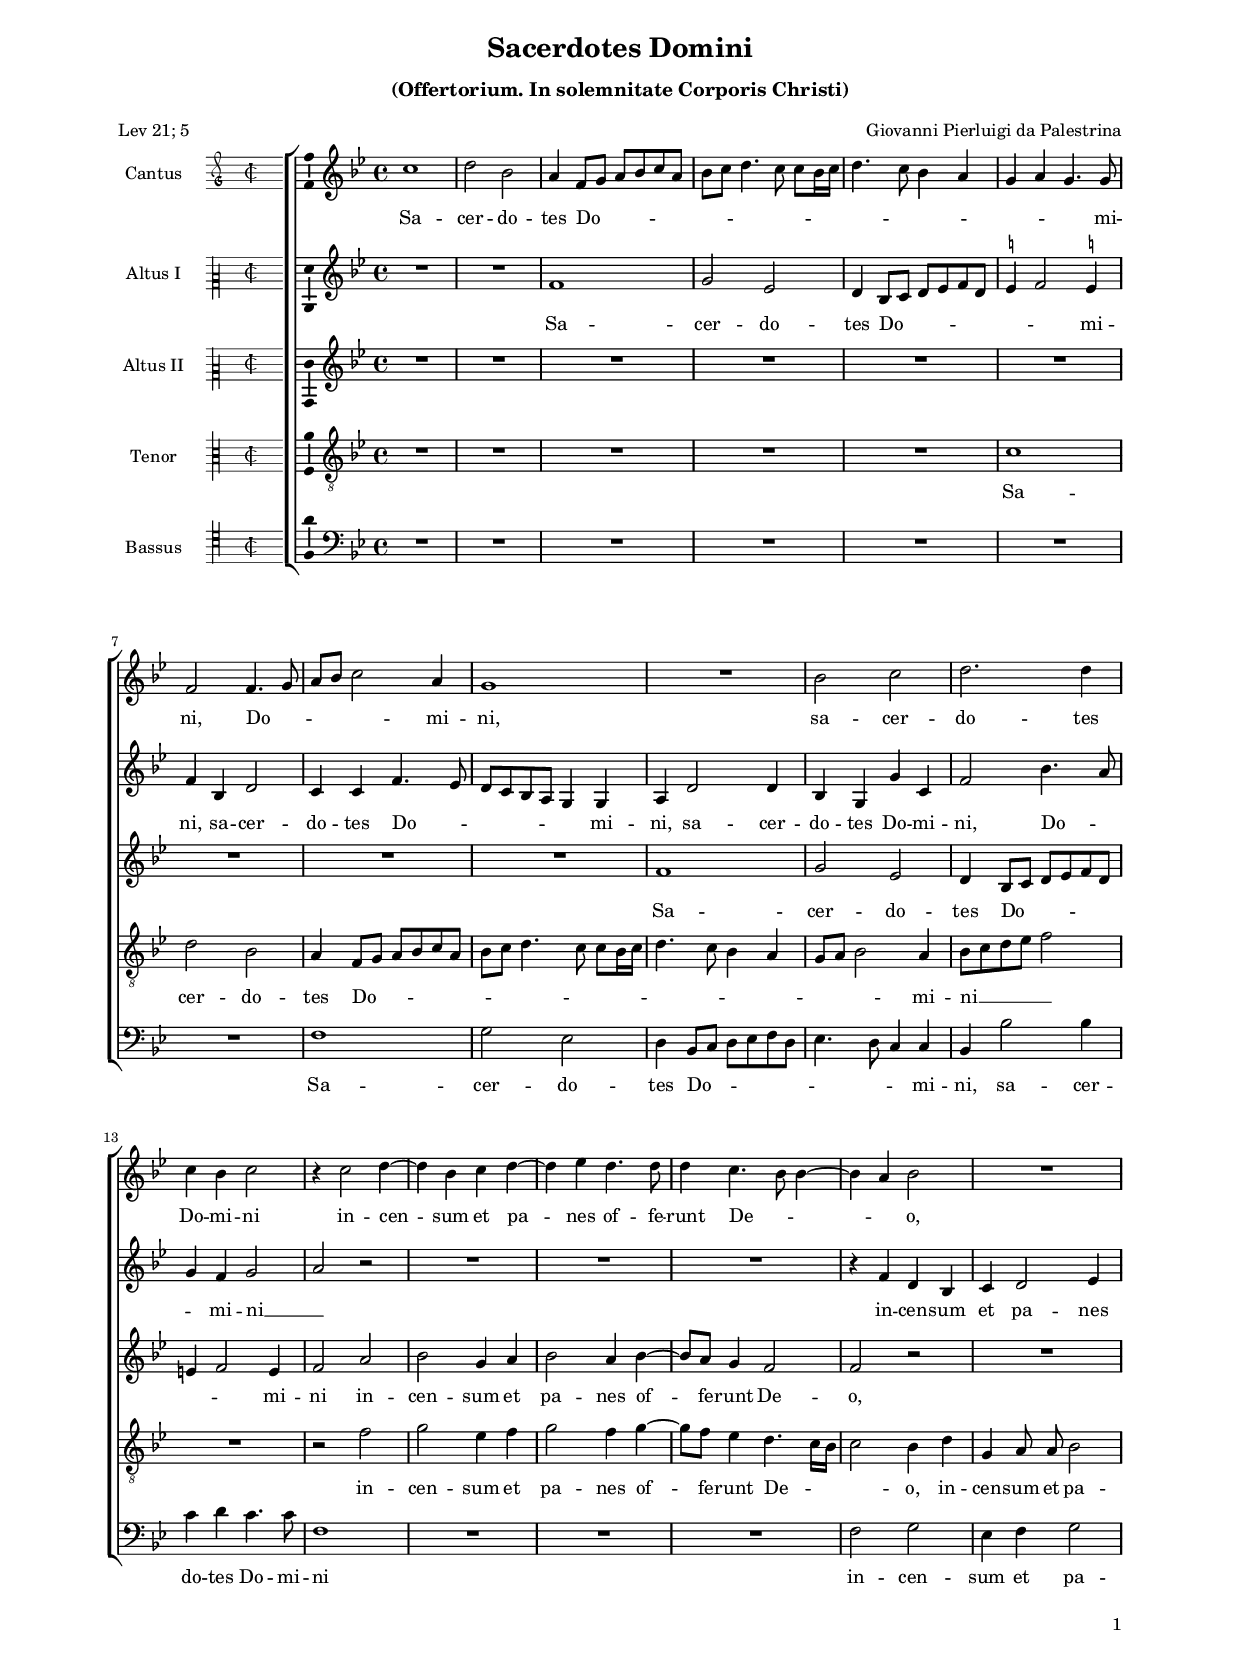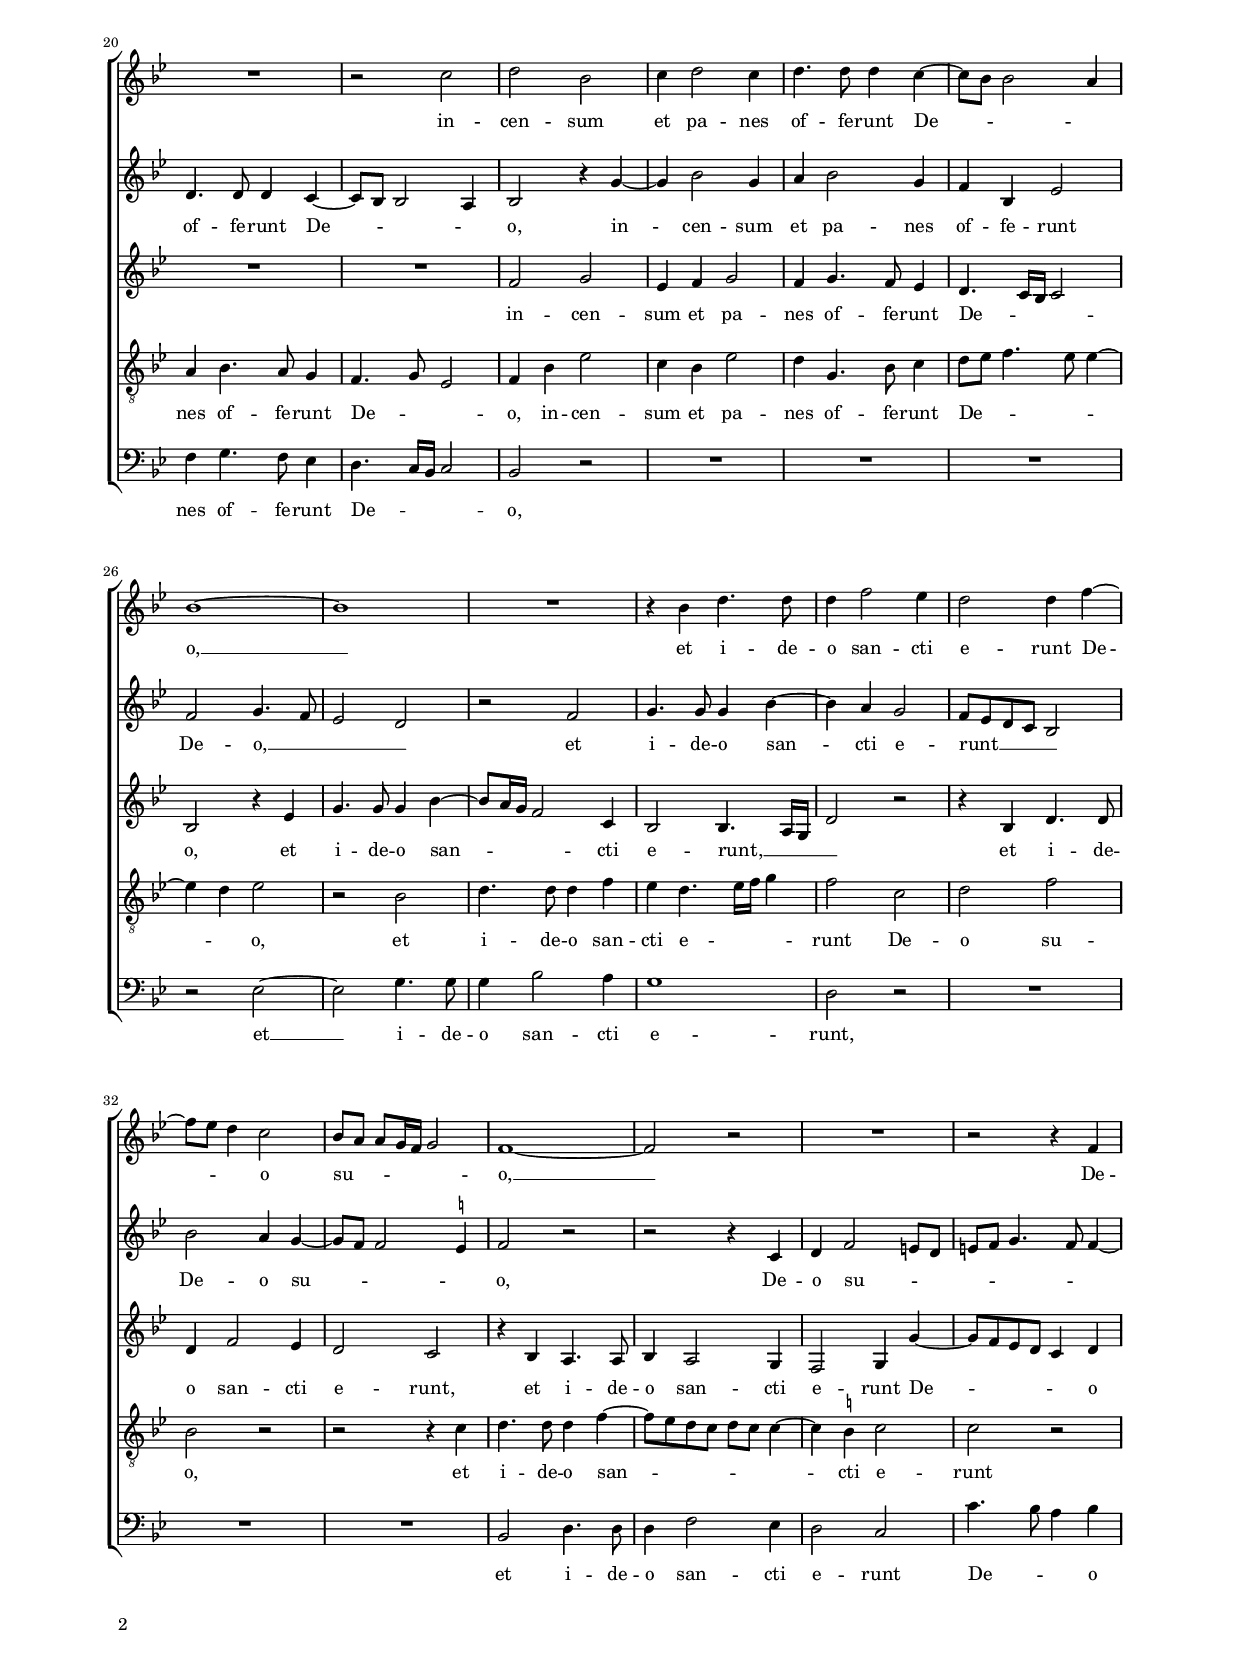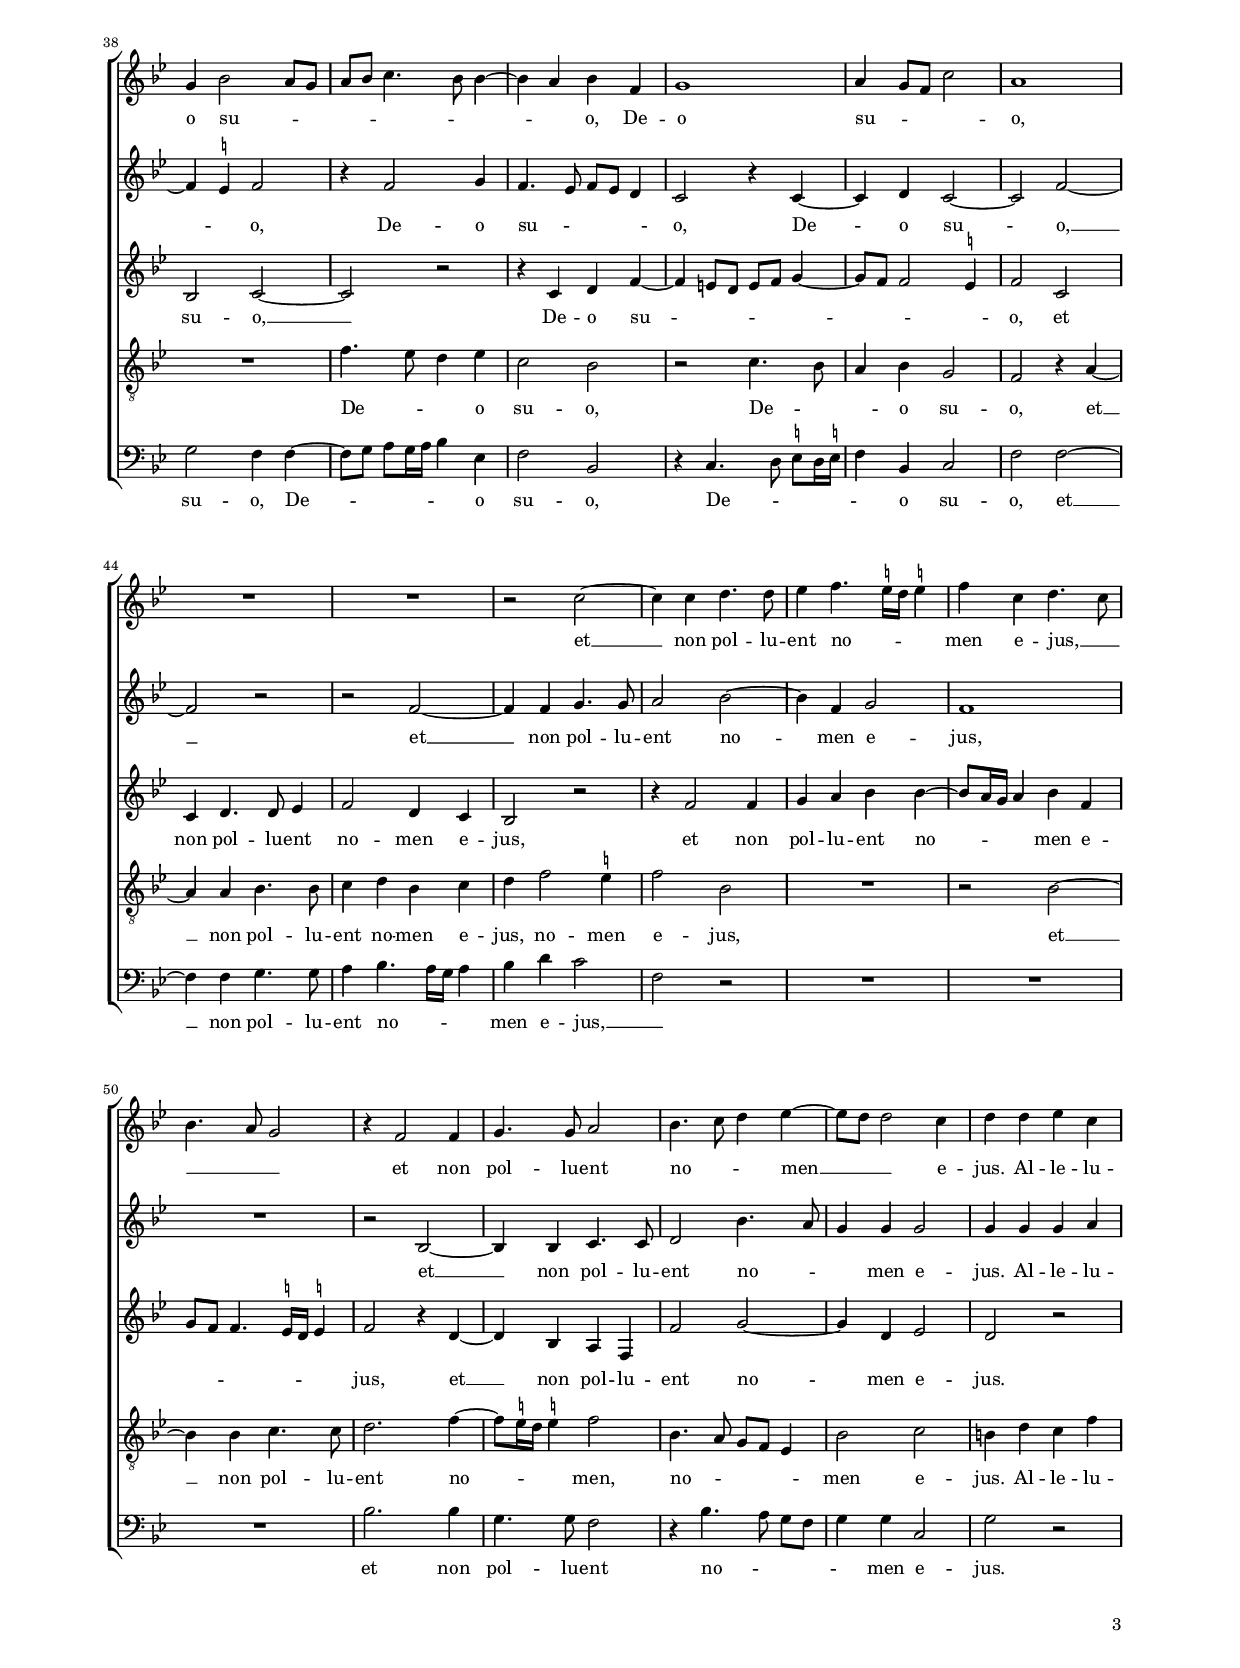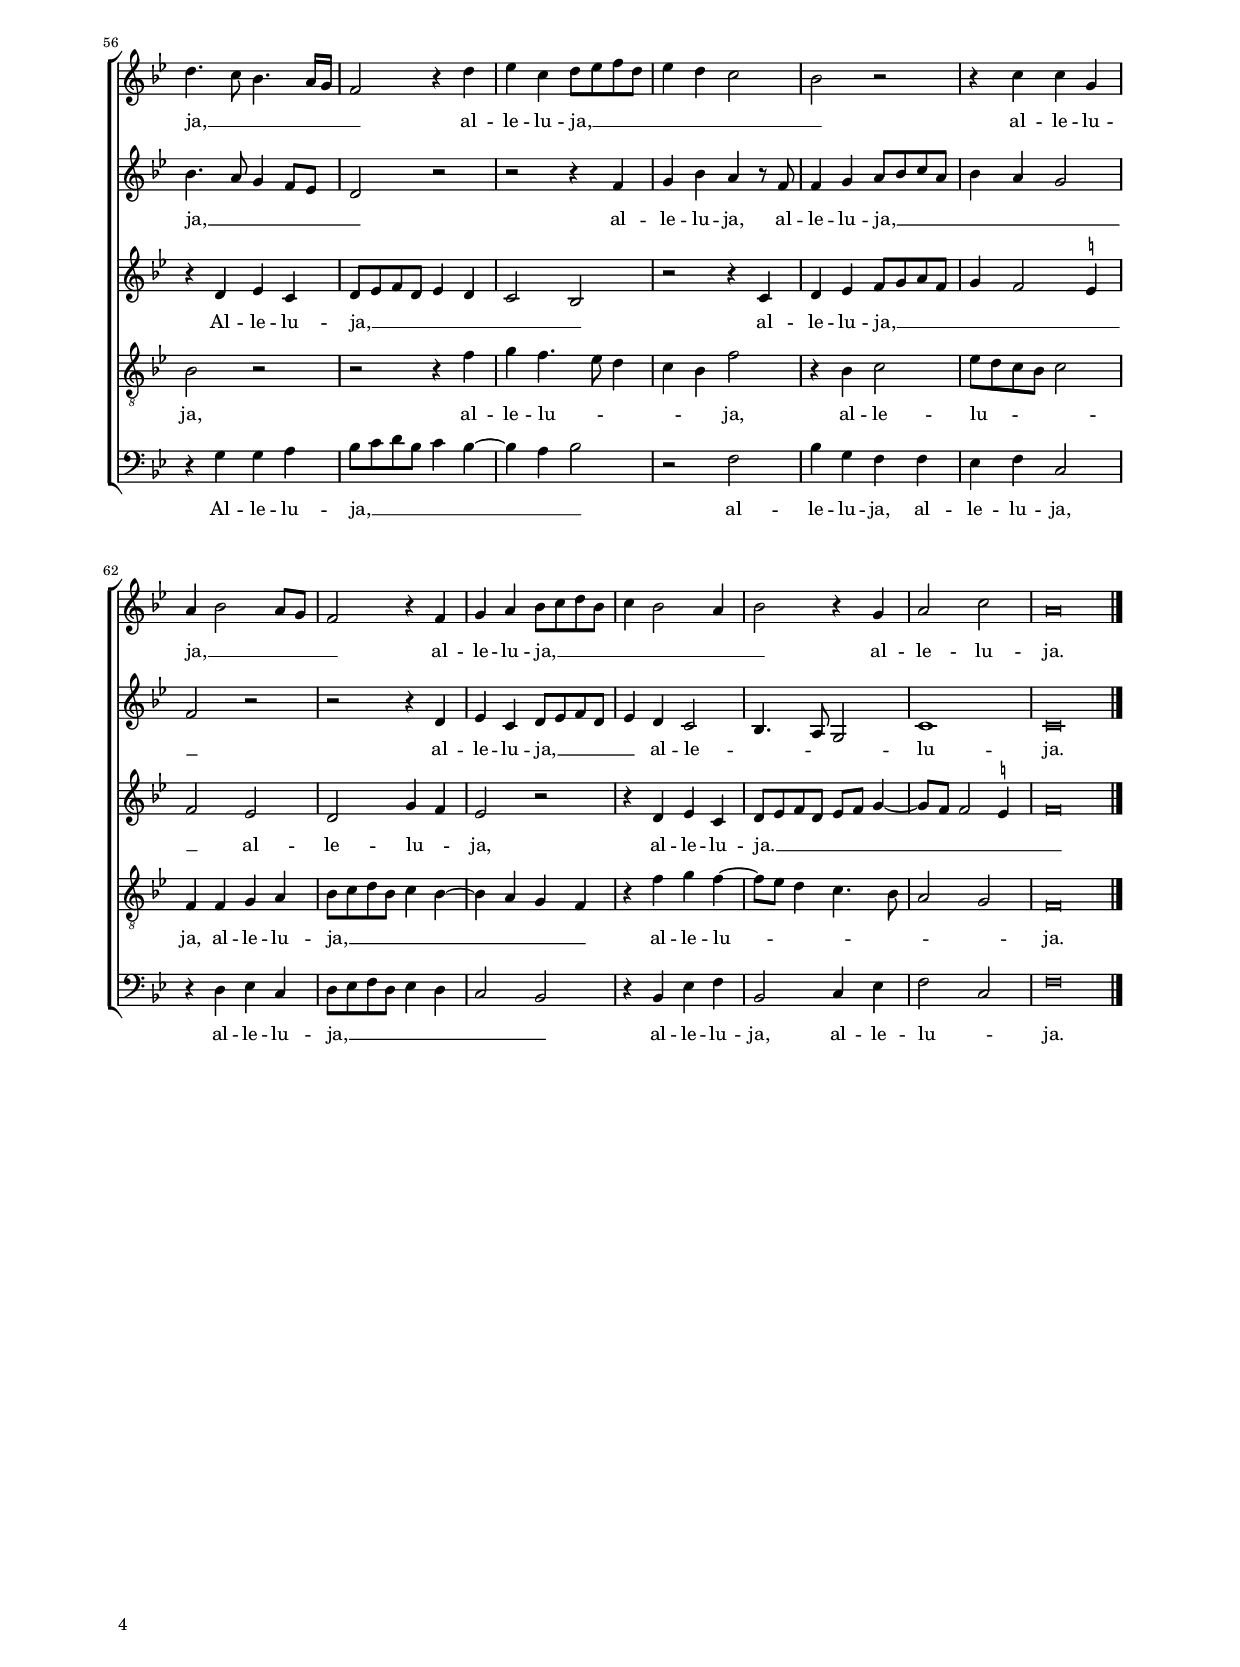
\header
{
  title="Sacerdotes Domini"
  subtitle=\markup { \column { \vspace #0.5 "(Offertorium. In solemnitate Corporis Christi)" \transparent "x" } }
  composer="Giovanni Pierluigi da Palestrina"
  poet="Lev 21; 5"
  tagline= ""
}

\version "2.24.1"
\language deutsch
#(set-global-staff-size 15)
% #(set-default-paper-size "letter")
#(ly:set-option 'point-and-click #f)




	ficta = { \once \set suggestAccidentals = ##t }

	forget = #(define-music-function (music) (ly:music?) #{
		\accidentalStyle forget
		$music
		\accidentalStyle default
		#})


    
\paper
	{
	top-margin = 1.6 \cm
	bottom-margin = 1 \cm
	left-margin = 2 \cm
	right-margin = 2 \cm
	ragged-bottom = ##f
	ragged-last-bottom = ##t
	print-page-number = ##f
	system-system-spacing = #'((basic-distance . 17) (minimum-distance . 14) (padding . 5) (strechability . 150))
	oddFooterMarkup=\markup   \fill-line { "" \fromproperty #'page:page-number-string }
	evenFooterMarkup=\markup  \fill-line { \fromproperty #'page:page-number-string "" }
	last-bottom-spacing = #'((basic-distance . 12) (minimum-distance . 7) (padding . 4))
    %systems-per-page = 3
	system-count = 11
	page-count = 4
%	min-systems-per-page = 3
%	print-all-headers = ##t
%	print-first-page-number = ##t
%	first-page-number = 1
	}

	
global = {
	\key c \major
	\time 4/4
    \set Score.tempoHideNote = ##t
    \tempo 4 = 100
    \skip 1*67
    \set Score.measureLength = #(ly:make-moment 2/1)
    \skip 1*2 \bar "|."
	}
    

incipitcantus = \relative c' {
    \time 2/2
    \clef "petrucci-g2"
    \key c \major
    }
    
incipitcantusVoice = <<
    \new MensuralVoice <<
        { s1 \noBreak }
        \incipitcantus
    >>
    >>
    
    
incipitaltus = \relative c' {
    \time 2/2
    \clef "petrucci-c2"
    \key c \major
    s4 \bar ""
    }
    
incipitaltusVoice = <<
    \new MensuralVoice <<
        { s1 \noBreak }
        \incipitaltus
    >>
    >>


incipitquintus = \relative c' {
    \time 2/2
    \clef "petrucci-c2"
    \key c \major
    }

incipitquintusVoice = <<
    \new MensuralVoice <<
        { s1 \noBreak }
        \incipitquintus
    >>
    >>


incipittenor = \relative c' {
    \time 2/2
    \clef "petrucci-c3"
    \key c \major
    }
    
incipittenorVoice = <<
    \new MensuralVoice <<
        { s1 \noBreak }
        \incipittenor
    >>
    >>
    
    
incipitbassus= \relative c {
    \time 2/2
    \clef "petrucci-c4"
    \key c \major
    }
    
incipitbassusVoice = <<
    \new MensuralVoice <<
        { s1 \noBreak }
        \incipitbassus
    >>
    >>


cantus =  \relative c''
	{
	d1
	e2 c
	h4 g8 a h c d h
	c8 d e4. d8 d[ c16 d]
%5
	e4. d8 c4 h |
	a4 h a4. a8
	g2 g4. a8
	h8 c d2 h4
	a1
%10
	R1 |
	c2 d
	e2. e4
	d4 c d2
	r4 d2 e4~
%15
	e4 c d e~ |
	e4 f e4. e8
	e4 d4. c8 c4~
	c4 h c2
	R1
%20
	R1 |
	r2 d
	e2 c
	d4 e2 d4
	e4. e8 e4 d~
%25
	d8 c c2 h4 |
	c1~
	c1
	R1
	r4 c e4. e8
%30
	e4 g2 f4 |
	e2 e4 g~
	g8 f e4 d2
	c8 h h[ a16 g] a2
	g1~
%35
	g2 r |
	R1
	r2 r4 g
	a4 c2 h8 a
	h8 c d4. c8 c4~
%40
	c4 h c g |
	a1
	h4 a8 g d'2
	h1
	R1
%45
	R1 |
	r2 d~
	d4 d e4. e8
	f4 g4. \ficta fis16 e \ficta fis!4
	g4 d e4. d8
%50
	c4. h8 a2 |
	r4 g2 g4
	a4. a8 h2
	c4. d8 e4 f~
    f8 e e2 d4
%55
	e4 e f d | \pageBreak
	e4. d8 c4. h16 a
	g2 r4 e'
	f4 d e8 f g e
	f4 e d2
%60
	c2 r |
    r4 d d a %\pageBreak
	h4 c2 h8 a
	g2 r4 g
	a4 h c8 d e c
%65
	d4 c2 h4 |
	c2 r4 a
	h2 d
	h\breve |
	}


altus =  \relative c'
	{
	R1
	R1
	g'1
	a2 f
%5
	e4 c8 d e f g e |
	\ficta fis4 g2 \ficta fis!4
	g4 c, e2
	d4 d g4. f8
	e8 d c h a4 a
%10
	h4 e2 e 4 |
	c4 a a' d,
	g2 c4. h8
	a4 g a2
	h2 r
%15
	R1 |
	R1
	R1
	r4 g e c
	d4 e2 f4
%20
	e4. e8 e4 d~ |
	d8 c c2 h4
	c2 r4 a'~
	a4 c2 a4
	h4 c2 a4
%25
	g4 c, f2 |
	g2 a4. g8
	f2 e
	r2 g
	a4. a8 a4 c~
%30
	c4 h a2 |
	g8 f e d c2
	c'2 h4 a~
	a8 g g2 \ficta fis4
	g2 r
%35
	r2 r4 d |
	e4 g2 fis8 e
	fis8 g a4. g8 g4~
	g4 \ficta fis g2
	r4 g2 a4
%40
	g4. f8 g[ f] e4 |
	d2 r4 d~
	d4 e d2~
	d2 g~
	g2 r
%45
	r2 g~ |
	g4 g a4. a8
	h2 c~
	c4 g a2
	g1
%50
	R1 |
	r2 c,~
	c4 c d4. d8
	e2 c'4. h8
	a4 a a2
%55
	a4 a a h |
	c4. h8 a4 g8 f
	e2 r
	r2 r4 g
	a4 c h r8 g
%60
	g4 a h8 c d h |
	c4 h a2
	g2 r
	r2 r4 e
	f4 d e8 f g e
%65
	f4 e d2 |
	c4. h8 a2
	d1
	d\breve |
	}


quintus =  \relative c'
	{
	R1
	R1
	R1
	R1
%5
	R1 |
	R1
	R1
	R1
	R1
%10
	g'1 |
	a2 f
	e4 c8 d e f g e
	fis4 g2 fis4
	g2 h
%15
	c2 a4 h |
	c2 h4 c~
	c8 h a4 g2
	g2 r
	R1
%20
	R1 |
	R1
	g2 a
	f4 g a2
	g4 a4. g8 f4
%25
	e4. d16 c d2 |
	c2 r4 f
	a4. a8 a4 c~
	c8 h16 a g2 d4
	c2 c4. h16 a
%30
	e'2 r |
	r4 c e4. e8
	e4 g2 f4
	e2 d
	r4 c h4. h8
%35
	c4 h2 a4 |
	g2 a4 a'~
	a8 g f e d4 e
	c2 d~
	d2 r
%40
	r4 d e g~ |
	g4 fis8 e fis g a4~
	a8 g g2 \ficta fis4
	g2 d
	d4 e4. e8 f4
%45
	g2 e4 d |
	c2 r
	r4 g'2 g4
	a4 h c c~
	c8 h16 a h4 c g
%50
	a8 g g4. \ficta fis16 e \ficta fis!4 |
	g2 r4 e~
	e4 c h g
	g'2 a~
	a4 e f2
%55
	e2 r |
	r4 e f d
	e8 f g e f4 e
	d2 c
	r2 r4 d
%60
	e4 f g8 a h g |
	a4 g2 \ficta fis4
	g2 f
	e2 a4 g
	f2 r
%65
	r4 e f d |
	e8 f g e f g a4~
	a8 g g2 \ficta fis4
	g\breve |
	}


tenor  =  \relative c'
	{
	R1
	R1
	R1
	R1
%5
	R1 |
	d1
	e2 c
	h4 g8 a h c d h
	c8 d e4. d8 d[ c16 d]
%10
	e4. d8 c4 h |
	a8 h c2 h4
	c8 d e f g2
	R1
	r2 g
%15
	a2 f4 g |
	a2 g4 a~
	a8 g f4 e4. d16 c
	d2 c4 e
	a,4 \autoBeamOff h8 h \autoBeamOn c2
%20
	h4 c4. h8 a4 |
	g4. a8 f2
	g4 c f2
	d4 c f2
	e4 a,4. c8 d4
%25
	e8 f g4. f8 f4~ |
	f4 e f2
	r2 c
	e4. e8 e4 g
	f4 e4. f16 g a4
%30
	g2 d |
	e2 g
	c,2 r
	r2 r4 d
	e4. e8 e4 g~
%35
	g8 f e d e d d4~ |
	d4 \ficta cis d2
	d2 r
	R1
	g4. f8 e4 f
%40
	d2 c |
	r2 d4. c8
	h4 c a2
	g2 r4 h~
	h4 h c4. c8
%45
	d4 e c d |
	e4 g2 \ficta fis4
	g2 c,
	R1
	r2 c~
%50
	c4 c d4. d8 |
	e2. g4~
	g8 \ficta fis16 e \ficta fis!4 g2
	c,4. h8 a[ g] f4
	c'2 d
%55
	cis4 e d g |
	c,2 r
	r2 r4 g'
	a4 g4. f8 e4
	d4 c g'2
%60
	r4 c, d2 |
	f8 e d c d2
	g,4 g a h
	c8 d e c d4 c~
	c4 h a g
%65
	r4 g' a g~ |
	g8 f e4 d4. c8
	h2 a
	g\breve |
	}


bassus  =  \relative c
	{
	R1
	R1
	R1
	R1
%5
	R1 |
	R1
	R1
	g'1
	a2 f
%10
	e4 c8 d e f g e |
	f4. e8 d4 d
	c4 c'2 c4
	d4 e d4. d8
	g,1
%15
	R1 |
	R1
	R1
	g2 a
	f4 g a2
%20
	g4 a4. g8 f4 |
	e4. d16 c d2
	c2 r
	R1
	R1
%25
	R1 |
	r2 f~
	f2 a4. a8
	a4 c2 h4
	a1
%30
	e2 r |
	R1
	R1
	R1
	c2 e4. e8
%35
	e4 g2 f4 |
	e2 d
	d'4. c8 h4 c
	a2 g4 g~
	g8 a h[ a16 h] c4 f,
%40
	g2 c, |
	r4 d4. e8 \ficta fis8[ e16 \ficta fis!]
	g4 c, d2
	g2 g~
	g4 g a4. a8
%45
	h4 c4. h16 a h4 |
	c4 e d2
	g,2 r
	R1
	R1
%50
	R1 |
	c2. c4
	a4. a8 g2
	r4 c4. h8 a[ g]
	a4 a d,2
%55
	a'2 r |
	r4 a a h
	c8 d e c d4 c~
	c4 h c2
	r2 g
%60
	c4 a g g |
	f4 g d2
	r4 e f d
	e8 f g e f4 e
	d2 c
%65
	r4 c f g |
	c,2 d4 f
	g2 d
	g\breve |
	}


lyricscantus = \lyricmode {
    Sa -- cer -- do -- tes Do -- _ _ _ _ _ _ _ _ _ _ _ _ _ _ _ _ _ _ _ mi -- ni,
    Do -- _ _ _ _ mi -- ni,
    sa -- cer -- do -- tes Do -- mi -- ni
    in -- cen -- sum et pa -- nes of -- fe -- runt De -- _ _ _ o,
    in -- cen -- sum et pa -- nes of -- fe -- runt De -- _ _ _ o, __
    et i -- de -- o san -- cti e -- runt De -- _ _ o su -- _ _ _ _ _ o, __
    De -- o su -- _ _ _ _ _ _ _ _ o,
    De -- o su -- _ _ _ o,
    et __ non pol -- lu -- ent no -- _ _ _ men e -- jus, __ _ _ _ _
    et non pol -- lu -- ent no -- _ _ men __ _ _ e -- jus.
    Al -- le -- lu -- ja, __ _ _ _ _ _
    al -- le -- lu -- ja, __ _ _ _ _ _ _ _
    al -- le -- lu -- ja, __ _ _ _ _
    al -- le -- lu -- ja, __ _ _ _ _ _ _ _
    al -- le -- lu -- ja.
	}


lyricsaltus = \lyricmode {
    Sa -- cer -- do -- tes Do -- _ _ _ _ _ _ _ mi -- ni,
    sa -- cer -- do -- tes Do -- _ _ _ _ _ _ mi -- ni,
    sa -- cer -- do -- tes Do -- mi -- ni,
    Do -- _ _ mi -- ni __ _
    in -- cen -- sum et pa -- nes of -- fe -- runt De -- _ _ _ o,
    in -- cen -- sum et pa -- nes of -- fe -- runt De -- o, __ _ _ _
    et i -- de -- o san -- cti e -- runt __ _ _ _ _ De -- o su -- _ _ _ o,
    De -- o su -- _ _ _ _ _ _ _ _ o,
    De -- o su -- _ _ _ _ o,
    De -- o su -- o, __
    et __ non pol -- lu -- ent no -- men e -- jus,
    et __ non pol -- lu -- ent no -- _ _ men e -- jus.
    Al -- le -- lu -- ja, __ _ _ _ _ _
    al -- le -- lu -- ja,
    al -- le -- lu -- ja, __ _ _ _ _ _ _ _
    al -- le -- lu -- ja, __ _ _ _ _
    al -- le -- _ _ _ lu -- ja.
	}


lyricsquintus = \lyricmode {
    Sa -- cer -- do -- tes Do -- _ _ _ _ _ _ _ mi -- ni
    in -- cen -- sum et pa -- nes of -- fe -- runt De -- o,
    in -- cen -- sum et pa -- nes of -- fe -- runt De -- _ _ _ o,
    et i -- de -- o san -- _ _ _ cti e -- runt, __ _ _ _
    et i -- de -- o san -- cti e -- runt,
    et i -- de -- o san -- cti e -- runt De -- _ _ _ _ o su -- o, __
    De -- o su -- _ _ _ _ _ _ _ _ o,
    et non pol -- lu -- ent no -- men e -- jus,
    et non pol -- lu -- ent no -- _ _ _ men e -- _ _ _ _ _ _ jus,
    et __ non pol -- lu -- ent no -- men e -- jus.
    Al -- le -- lu -- ja, __ _ _ _ _ _ _ _
    al -- le -- lu -- ja, __ _ _ _ _ _ _ _
    al -- le -- lu -- _ ja,
    al -- le -- lu -- ja. __ _ _ _ _ _ _ _ _ _ _
	}


lyricstenor = \lyricmode {
    Sa -- cer -- do -- tes Do -- _ _ _ _ _ _ _ _ _ _ _ _ _ _ _ _ _ _ _ mi -- ni __ _ _ _ _
    in -- cen -- sum et pa -- nes of -- fe -- runt De -- _ _ _ o,
    in -- cen -- sum et pa -- nes of -- fe -- runt De -- _ _ o,
    in -- cen -- sum et pa -- nes of -- fe -- runt De -- _ _ _ _ _ o,
    et i -- de -- o san -- cti e -- _ _ _ runt De -- o su -- o,
    et i -- de -- o san -- _ _ _ _ _ _ cti e -- runt De -- _ _ o su -- o,
    De -- _ _ o su -- o,
    et __ non pol -- lu -- ent no -- men e -- jus,
    no -- men e -- jus,
    et __ non pol -- lu -- ent no -- _ _ _ men,
    no -- _ _ _ _ men e -- jus.
    Al -- le -- lu -- ja,
    al -- le -- lu -- _ _ _ _ ja,
    al -- le -- lu -- _ _ _ _ ja,
    al -- le -- lu -- ja, __ _ _ _ _ _ _ _ _
    al -- le -- lu -- _ _ _ _ _ _ ja.
	}


lyricsbassus = \lyricmode {
    Sa -- cer -- do -- tes Do -- _ _ _ _ _ _ _ _ mi -- ni,
    sa -- cer -- do -- tes Do -- mi -- ni
    in -- cen -- sum et pa -- nes of -- fe -- runt De -- _ _ _ o,
    et __ i -- de -- o san -- cti e -- runt,
    et i -- de -- o san -- cti e -- runt De -- _ _ o su -- o,
    De -- _ _ _ _ _ o su -- o,
    De -- _ _ _ _ _ o su -- o,
    et __ non pol -- lu -- ent no -- _ _ _ men e -- jus, __ _
    et non pol -- lu -- ent no -- _ _ _ _ men e -- jus.
    Al -- le -- lu -- ja, __ _ _ _ _ _ _ _
    al -- le -- lu -- ja,
    al -- le -- lu -- ja,
    al -- le -- lu -- ja, __ _ _ _ _ _ _ _
    al -- le -- lu -- ja,
    al -- le -- lu -- _ ja.
	}


\score
{  
    \transpose c b, {
	\new ChoirStaff \with { \override StaffGrouper.staff-staff-spacing.basic-distance = #12 }
	<<

	\new Staff << \global
	\new Voice="v1" {
		\set Staff.instrumentName="Cantus"
        \incipit \incipitcantusVoice
%		\set Staff.instrumentName= "S"
		\set Staff.midiInstrument = "reed organ"
		\clef violin
		\cantus }
	\new Lyrics \lyricsto "v1" {\lyricscantus }
	>>


	\new Staff << \global
	\new Voice="v2" {
		\set Staff.instrumentName="Altus I"
        \incipit \incipitaltusVoice
%		\set Staff.instrumentName= "A"
		\set Staff.midiInstrument = "reed organ"
		\clef violin % "G_8"
		\altus}
	\new Lyrics \lyricsto "v2" {\lyricsaltus }
	>>


	\new Staff << \global
	\new Voice="v5" {
		\set Staff.instrumentName="Altus II"
        \incipit \incipitquintusVoice
%		\set Staff.instrumentName= "Q"
		\set Staff.midiInstrument = "reed organ"
        \clef violin % "G_8"
		\quintus}
	\new Lyrics \lyricsto "v5" {\lyricsquintus }
	>>


	\new Staff << \global
	\new Voice="v3" {
		\set Staff.instrumentName="Tenor"
        \incipit \incipittenorVoice
%		\set Staff.instrumentName= "T"
		\set Staff.midiInstrument = "reed organ"
		\clef "G_8"
		\tenor }
	\new Lyrics \lyricsto "v3" {\lyricstenor }
	>>


	\new Staff << \global
	\new Voice="v4" {
		\set Staff.instrumentName="Bassus"
        \incipit \incipitbassusVoice
%		\set Staff.instrumentName= "B"
		\set Staff.midiInstrument = "reed organ"
		\clef bass 
		\bassus }
	\new Lyrics \lyricsto "v4" {\lyricsbassus}
	>>

	>>
	} % transpose

	\layout
	{
	indent = 3\cm
    incipit-width = 1.3 \cm
	\context { \Lyrics \override VerticalAxisGroup.nonstaff-relatedstaff-spacing.padding = #1.4 }
%	\context { \Lyrics \override LyricText.font-size = #1 }
	\context { \Staff \override TimeSignature.break-visibility = #end-of-line-invisible }
	\context { \Staff \consists "Ambitus_engraver" }
%	\context { \Voice \override Slur.transparent = ##t }
	\context { \Score \override BarNumber.padding = #2 }
	\context { \Voice \override NoteHead.style = #'baroque }
	}

\midi
	{    	
	}

}


% EOF
